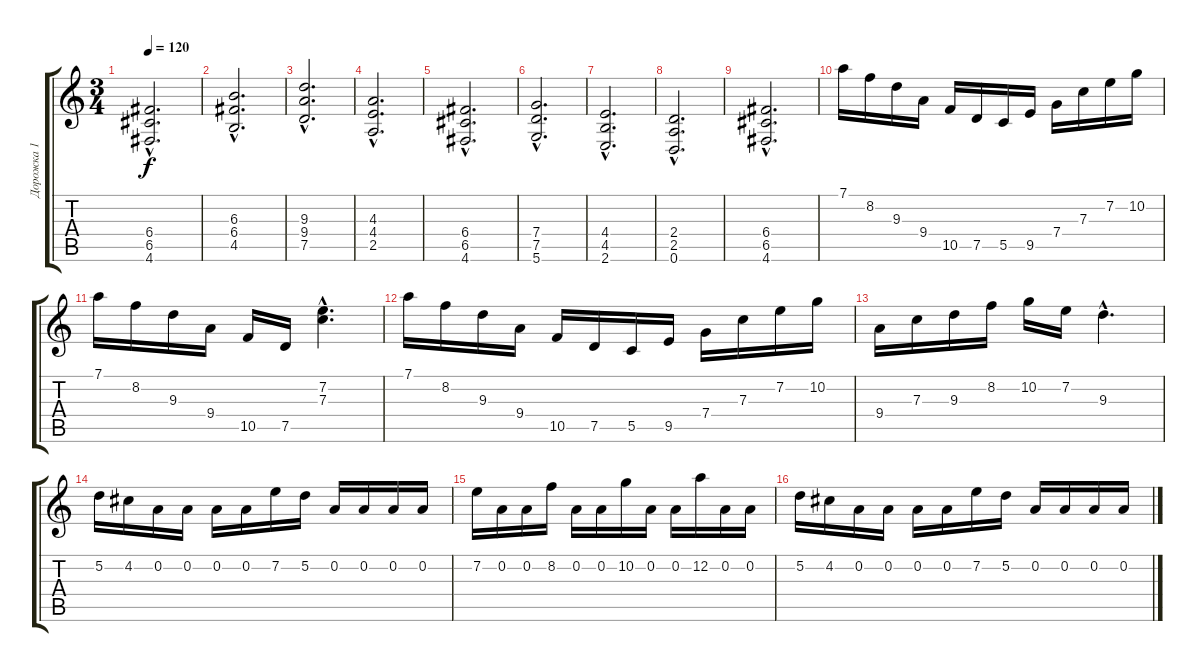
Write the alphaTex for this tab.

\track ("Дорожка 1" "Дорожка 1") {instrument distortionguitar}
\staff {score tabs}
\tuning (D4 A3 F3 C3 G2 D2) {hide}
\ts (3 4)
\tempo 120
\clef g2
\ks c
(6.4{hac} 6.5{hac} 4.6{hac}).2{d dy f} |
(6.3{hac} 6.4{hac} 4.5{hac}).2{d} |
(9.3{hac} 9.4{hac} 7.5{hac}).2{d} |
(4.3{hac} 4.4{hac} 2.5{hac}).2{d} |
(6.4{hac} 6.5{hac} 4.6{hac}).2{d} |
(7.4{hac} 7.5{hac} 5.6{hac}).2{d} |
(4.4{hac} 4.5{hac} 2.6{hac}).2{d} |
(2.4{hac} 2.5{hac} 0.6{hac}).2{d} |
(6.4{hac} 6.5{hac} 4.6{hac}).2{d} |
7.1.16 8.2.16 9.3.16 9.4.16 10.5.16 7.5.16 5.5.16 9.5.16 7.4.16 7.3.16 7.2.16 10.2.16 |
7.1.16 8.2.16 9.3.16 9.4.16 10.5.16 7.5.16 (7.2{hac} 7.3{hac}).4{d} |
7.1.16 8.2.16 9.3.16 9.4.16 10.5.16 7.5.16 5.5.16 9.5.16 7.4.16 7.3.16 7.2.16 10.2.16 |
9.4.16 7.3.16 9.3.16 8.2.16 10.2.16 7.2.16 9.3{hac}.4{d} |
5.2.16 4.2.16 0.2.16 0.2.16 0.2.16 0.2.16 7.2.16 5.2.16 0.2.16 0.2.16 0.2.16 0.2.16 |
7.2.16 0.2.16 0.2.16 8.2.16 0.2.16 0.2.16 10.2.16 0.2.16 0.2.16 12.2.16 0.2.16 0.2.16 |
5.2.16 4.2.16 0.2.16 0.2.16 0.2.16 0.2.16 7.2.16 5.2.16 0.2.16 0.2.16 0.2.16 0.2.16
